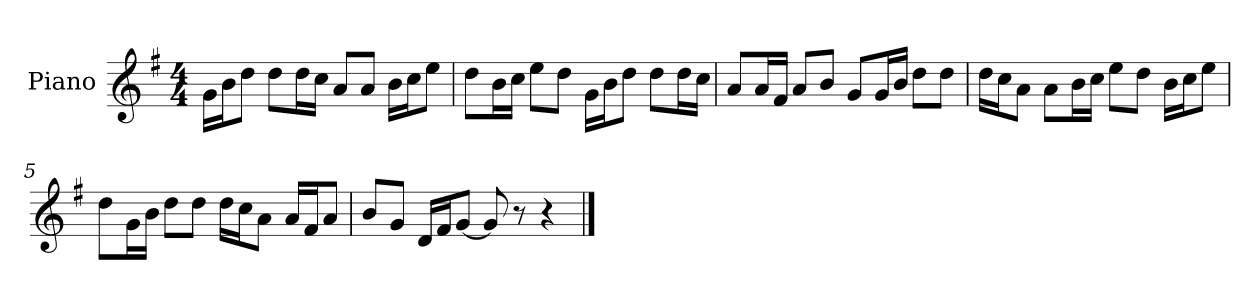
**kern
*part1
*staff1
*I"Piano
*I'P-no
*clefG2
*k[f#]
*M4/4
*MM90
=1
16g\LL
16b\J
8dd\J
8dd\L
16dd\L
16cc\JJ
8a/L
8a/J
16b\LL
16cc\J
8ee\J
=2
8dd\L
16b\L
16cc\JJ
8ee\L
8dd\J
16g\LL
16b\J
8dd\J
8dd\L
16dd\L
16cc\JJ
=3
8a/L
16a/L
16f#/JJ
8a/L
8b/J
8g/L
16g/L
16b/JJ
8dd\L
8dd\J
!!LO:LB:g=z
=4
16dd\LL
16cc\J
8a\J
8a\L
16b\L
16cc\JJ
8ee\L
8dd\J
16b\LL
16cc\J
8ee\J
=5
8dd\L
16g\L
16b\JJ
8dd\L
8dd\J
16dd\LL
16cc\J
8a\J
16a/LL
16f#/J
8a/J
=6
8b/L
8g/J
16d/LL
16f#/J
[8g/J
8g/]
8r
4r
==
*-
